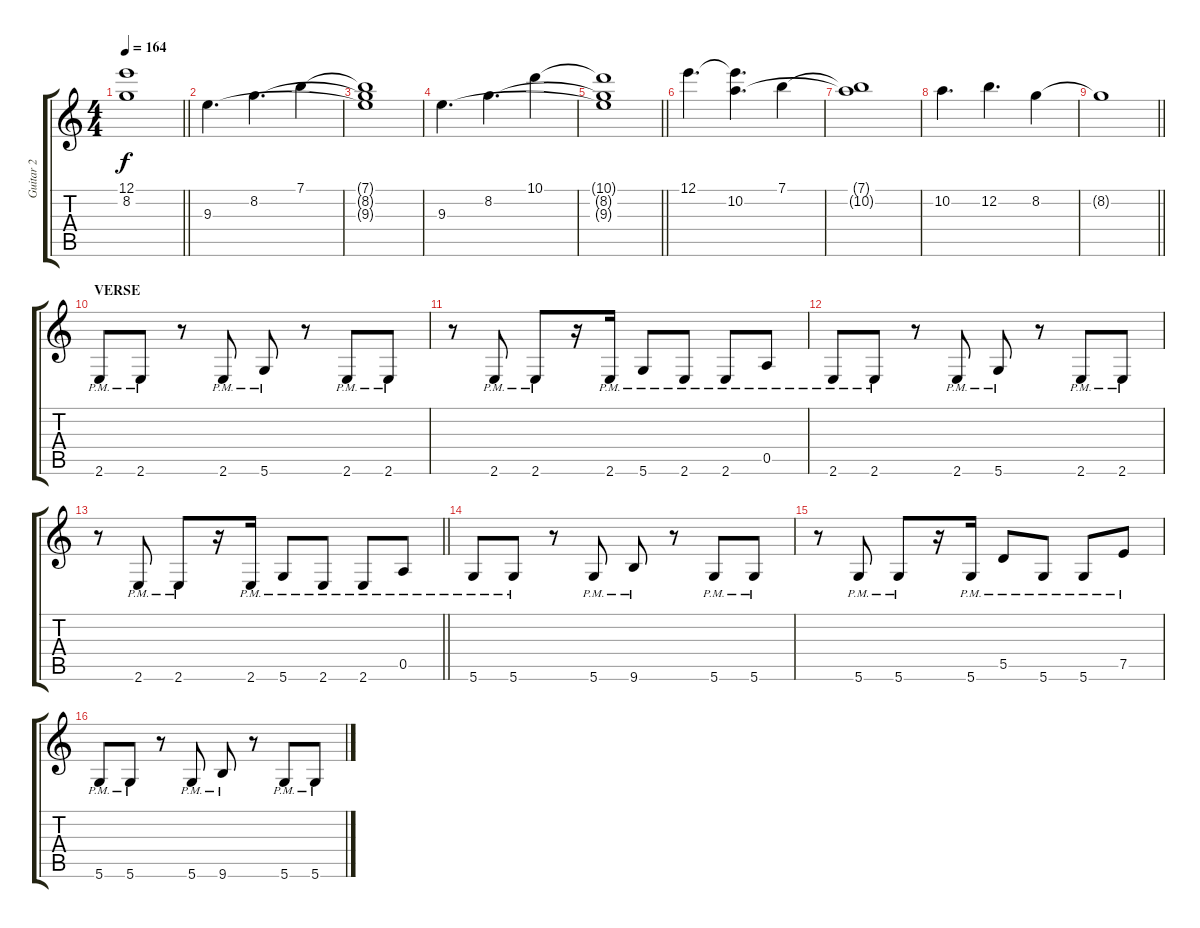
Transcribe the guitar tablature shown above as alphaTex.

\track ("Guitar 2" "Guitar 2") {instrument overdrivenguitar}
\staff {score tabs}
\tuning (E4 B3 G3 D3 A2 D2) {hide}
\ts (4 4)
\tempo 164
\clef g2
\barLineRight lightlight
\ks c
(12.1{t} 8.2{t}).1{dy f} |
9.3.4{d} 8.2.4{d} 7.1.4 |
(7.1{t} 8.2{t} 9.3{t}).1 |
9.3.4{d} 8.2.4{d} 10.1.4 |
\barLineRight lightlight
(10.1{t} 8.2{t} 9.3{t}).1 |
12.1.4{d} (12.1{t} 10.2).4{d} 7.1.4 |
(7.1{t} 10.2{t}).1 |
10.2.4{d} 12.2.4{d} 8.2.4 |
\barLineRight lightlight
8.2{t}.1 |
\section ("" "VERSE")
2.6{pm}.8 2.6{pm}.8 r.8 2.6{pm}.8 5.6{pm}.8 r.8 2.6{pm}.8 2.6{pm}.8 |
r.8 2.6{pm}.8 2.6{pm}.8 r.16 2.6{pm}.16 5.6{pm}.8 2.6{pm}.8 2.6{pm}.8 0.5{pm}.8 |
2.6{pm}.8 2.6{pm}.8 r.8 2.6{pm}.8 5.6{pm}.8 r.8 2.6{pm}.8 2.6{pm}.8 |
\barLineRight lightlight
r.8 2.6{pm}.8 2.6{pm}.8 r.16 2.6{pm}.16 5.6{pm}.8 2.6{pm}.8 2.6{pm}.8 0.5{pm}.8 |
5.6{pm}.8 5.6{pm}.8 r.8 5.6{pm}.8 9.6{pm}.8 r.8 5.6{pm}.8 5.6{pm}.8 |
r.8 5.6{pm}.8 5.6{pm}.8 r.16 5.6{pm}.16 5.5{pm}.8 5.6{pm}.8 5.6{pm}.8 7.5{pm}.8 |
5.6{pm}.8 5.6{pm}.8 r.8 5.6{pm}.8 9.6{pm}.8 r.8 5.6{pm}.8 5.6{pm}.8
